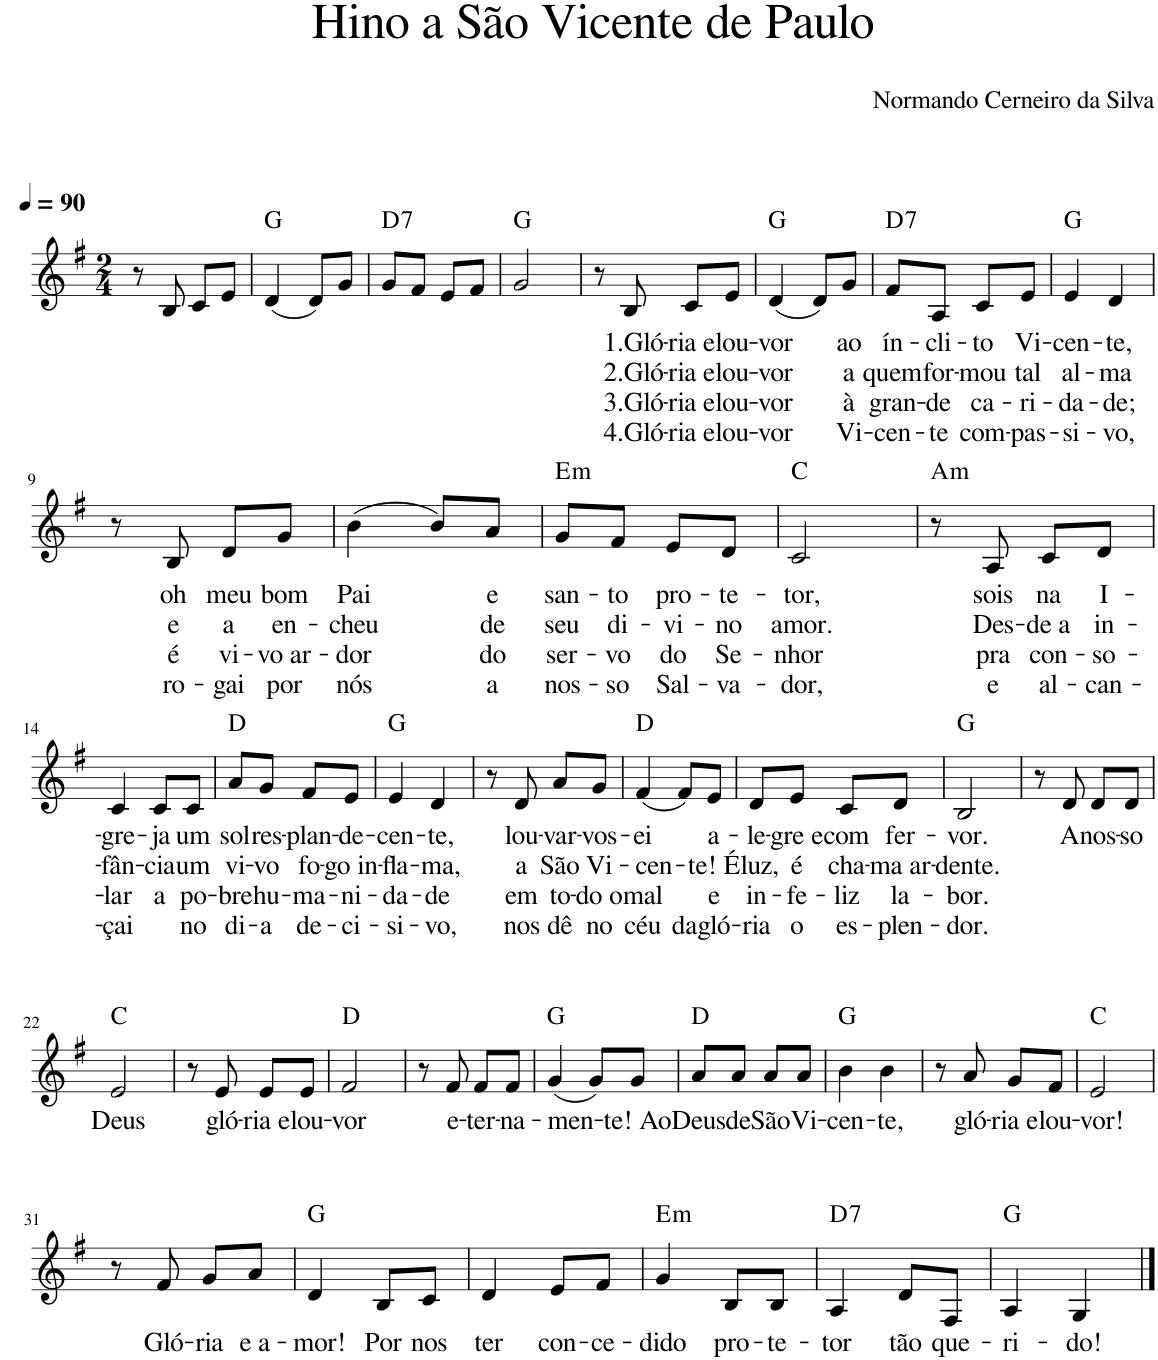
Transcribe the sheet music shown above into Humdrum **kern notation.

**kern	**text	**text	**text	**text	**harte
*part1	*part1	*part1	*part1	*part1	*part1
*staff1	*staff1	*staff1	*staff1	*staff1	*
*I"Voz	*	*	*	*	*
*I'Vo.	*	*	*	*	*
*clefG2	*	*	*	*	*
*k[f#]	*	*	*	*	*
*M2/4	*	*	*	*	*
*MM90	*	*	*	*	*
=1	=1	=1	=1	=1	=1
8r	.	.	.	.	.
8B/	.	.	.	.	.
8c/L	.	.	.	.	.
8e/J	.	.	.	.	.
=2	=2	=2	=2	=2	=2
(4d/	.	.	.	.	G:maj
8d/L)	.	.	.	.	.
8g/J	.	.	.	.	.
=3	=3	=3	=3	=3	=3
!	!	!	!	!	!LO:H:kt=7
8g/L	.	.	.	.	D:7
8f#/J	.	.	.	.	.
8e/L	.	.	.	.	.
8f#/J	.	.	.	.	.
=4	=4	=4	=4	=4	=4
2g/	.	.	.	.	G:maj
=5	=5	=5	=5	=5	=5
8r	.	.	.	.	.
!	!LO:LY:b	!LO:LY:b	!LO:LY:b	!LO:LY:b	!
8B/	1.Gló-	2.Gló-	3.Gló-	4.Gló-	.
!	!LO:LY:b	!LO:LY:b	!LO:LY:b	!LO:LY:b	!
8c/L	-ria e	-ria e	-ria e	-ria e	.
!	!LO:LY:b	!LO:LY:b	!LO:LY:b	!LO:LY:b	!
8e/J	lou-	lou-	lou-	lou-	.
=6	=6	=6	=6	=6	=6
!	!LO:LY:b	!LO:LY:b	!LO:LY:b	!LO:LY:b	!
(4d/	-vor	-vor	-vor	-vor	G:maj
8d/L)	.	.	.	.	.
!	!LO:LY:b	!LO:LY:b	!LO:LY:b	!LO:LY:b	!
8g/J	ao	a	à	Vi-	.
=7	=7	=7	=7	=7	=7
!	!LO:LY:b	!LO:LY:b	!LO:LY:b	!LO:LY:b	!LO:H:kt=7
8f#/L	ín-	quem	gran-	-cen-	D:7
!	!LO:LY:b	!LO:LY:b	!LO:LY:b	!LO:LY:b	!
8A/J	-cli-	for-	-de	-te	.
!	!LO:LY:b	!LO:LY:b	!LO:LY:b	!LO:LY:b	!
8c/L	-to	-mou	ca-	com-	.
!	!LO:LY:b	!LO:LY:b	!LO:LY:b	!LO:LY:b	!
8e/J	Vi-	tal	-ri-	-pas-	.
=8	=8	=8	=8	=8	=8
!	!LO:LY:b	!LO:LY:b	!LO:LY:b	!LO:LY:b	!
4e/	-cen-	al-	-da-	-si-	G:maj
!	!LO:LY:b	!LO:LY:b	!LO:LY:b	!LO:LY:b	!
4d/	-te,	-ma	-de;	-vo,	.
!!LO:LB:g=z
=9	=9	=9	=9	=9	=9
8r	.	.	.	.	.
!	!LO:LY:b	!LO:LY:b	!LO:LY:b	!LO:LY:b	!
8B/	oh	e	é	ro-	.
!	!LO:LY:b	!LO:LY:b	!LO:LY:b	!LO:LY:b	!
8d/L	meu	a	vi-	-gai	.
!	!LO:LY:b	!LO:LY:b	!LO:LY:b	!LO:LY:b	!
8g/J	bom	en-	-vo ar-	por	.
=10	=10	=10	=10	=10	=10
!	!LO:LY:b	!LO:LY:b	!LO:LY:b	!LO:LY:b	!
(4b\	Pai	-cheu	-dor	nós	.
8b/L)	.	.	.	.	.
!	!LO:LY:b	!LO:LY:b	!LO:LY:b	!LO:LY:b	!
8a/J	e	de	do	a	.
=11	=11	=11	=11	=11	=11
!	!LO:LY:b	!LO:LY:b	!LO:LY:b	!LO:LY:b	!LO:H:kt=m
8g/L	san-	seu	ser-	nos-	E:min
!	!LO:LY:b	!LO:LY:b	!LO:LY:b	!LO:LY:b	!
8f#/J	-to	di-	-vo	-so	.
!	!LO:LY:b	!LO:LY:b	!LO:LY:b	!LO:LY:b	!
8e/L	pro-	-vi-	do	Sal-	.
!	!LO:LY:b	!LO:LY:b	!LO:LY:b	!LO:LY:b	!
8d/J	-te-	-no	Se-	-va-	.
=12	=12	=12	=12	=12	=12
!	!LO:LY:b	!LO:LY:b	!LO:LY:b	!LO:LY:b	!
2c/	-tor,	amor.	-nhor	-dor,	C:maj
=13	=13	=13	=13	=13	=13
!	!	!	!	!	!LO:H:kt=m
8r	.	.	.	.	A:min
!	!LO:LY:b	!LO:LY:b	!LO:LY:b	!LO:LY:b	!
8A/	sois	Des-	pra	e	.
!	!LO:LY:b	!LO:LY:b	!LO:LY:b	!LO:LY:b	!
8c/L	na	-de a	con-	al-	.
!	!LO:LY:b	!LO:LY:b	!LO:LY:b	!LO:LY:b	!
8d/J	I-	in-	-so-	-can-	.
!!LO:LB:g=z
=14	=14	=14	=14	=14	=14
!	!LO:LY:b	!LO:LY:b	!LO:LY:b	!LO:LY:b	!
4c/	-gre-	-fân-	-lar	-çai	.
!	!LO:LY:b	!LO:LY:b	!LO:LY:b	!	!
8c/L	-ja	-cia	a	.	.
!	!LO:LY:b	!LO:LY:b	!LO:LY:b	!LO:LY:b	!
8c/J	um	um	po-	no	.
=15	=15	=15	=15	=15	=15
!	!LO:LY:b	!LO:LY:b	!LO:LY:b	!LO:LY:b	!
8a/L	sol	vi-	-bre	di-	D:maj
!	!LO:LY:b	!LO:LY:b	!LO:LY:b	!LO:LY:b	!
8g/J	res-	-vo	hu-	-a	.
!	!LO:LY:b	!LO:LY:b	!LO:LY:b	!LO:LY:b	!
8f#/L	-plan-	fo-	-ma-	de-	.
!	!LO:LY:b	!LO:LY:b	!LO:LY:b	!LO:LY:b	!
8e/J	-de-	-go in-	-ni-	-ci-	.
=16	=16	=16	=16	=16	=16
!	!LO:LY:b	!LO:LY:b	!LO:LY:b	!LO:LY:b	!
4e/	-cen-	-fla-	-da-	-si-	G:maj
!	!LO:LY:b	!LO:LY:b	!LO:LY:b	!LO:LY:b	!
4d/	-te,	-ma,	-de	-vo,	.
=17	=17	=17	=17	=17	=17
8r	.	.	.	.	.
!	!LO:LY:b	!LO:LY:b	!LO:LY:b	!LO:LY:b	!
8d/	lou-	a	em	nos	.
!	!LO:LY:b	!LO:LY:b	!LO:LY:b	!LO:LY:b	!
8a/L	-var-	São	to-	dê	.
!	!LO:LY:b	!LO:LY:b	!LO:LY:b	!LO:LY:b	!
8g/J	-vos-	Vi-	-do o	no	.
=18	=18	=18	=18	=18	=18
!	!LO:LY:b	!LO:LY:b	!LO:LY:b	!LO:LY:b	!
(4f#/	-ei	-cen-	mal	céu	D:maj
!	!	!	!	!LO:LY:b	!
8f#/L)	.	.	.	da	.
!	!LO:LY:b	!LO:LY:b	!LO:LY:b	!LO:LY:b	!
8e/J	a-	-te! É	e	gló-	.
=19	=19	=19	=19	=19	=19
!	!LO:LY:b	!LO:LY:b	!LO:LY:b	!LO:LY:b	!
8d/L	-le-	luz,	in-	-ria	.
!	!LO:LY:b	!LO:LY:b	!LO:LY:b	!LO:LY:b	!
8e/J	-gre e	é	-fe-	o	.
!	!LO:LY:b	!LO:LY:b	!LO:LY:b	!LO:LY:b	!
8c/L	com	cha-	-liz	es-	.
!	!LO:LY:b	!LO:LY:b	!LO:LY:b	!LO:LY:b	!
8d/J	fer-	-ma ar-	la-	-plen-	.
=20	=20	=20	=20	=20	=20
!	!LO:LY:b	!LO:LY:b	!LO:LY:b	!LO:LY:b	!
2B/	-vor.	-dente.	-bor.	-dor.	G:maj
=21	=21	=21	=21	=21	=21
8r	.	.	.	.	.
!	!LO:LY:b	!	!	!	!
8d/	A	.	.	.	.
!	!LO:LY:b	!	!	!	!
8d/L	nos-	.	.	.	.
!	!LO:LY:b	!	!	!	!
8d/J	-so	.	.	.	.
!!LO:LB:g=z
=22	=22	=22	=22	=22	=22
!	!LO:LY:b	!	!	!	!
2e/	Deus	.	.	.	C:maj
=23	=23	=23	=23	=23	=23
8r	.	.	.	.	.
!	!LO:LY:b	!	!	!	!
8e/	gló-	.	.	.	.
!	!LO:LY:b	!	!	!	!
8e/L	-ria e	.	.	.	.
!	!LO:LY:b	!	!	!	!
8e/J	lou-	.	.	.	.
=24	=24	=24	=24	=24	=24
!	!LO:LY:b	!	!	!	!
2f#/	-vor	.	.	.	D:maj
=25	=25	=25	=25	=25	=25
8r	.	.	.	.	.
!	!LO:LY:b	!	!	!	!
8f#/	e-	.	.	.	.
!	!LO:LY:b	!	!	!	!
8f#/L	-ter-	.	.	.	.
!	!LO:LY:b	!	!	!	!
8f#/J	-na-	.	.	.	.
=26	=26	=26	=26	=26	=26
!	!LO:LY:b	!	!	!	!
(4g/	-men-	.	.	.	G:maj
8g/L)	.	.	.	.	.
!	!LO:LY:b	!	!	!	!
8g/J	-te! Ao	.	.	.	.
=27	=27	=27	=27	=27	=27
!	!LO:LY:b	!	!	!	!
8a/L	Deus	.	.	.	D:maj
!	!LO:LY:b	!	!	!	!
8a/J	de	.	.	.	.
!	!LO:LY:b	!	!	!	!
8a/L	São	.	.	.	.
!	!LO:LY:b	!	!	!	!
8a/J	Vi-	.	.	.	.
=28	=28	=28	=28	=28	=28
!	!LO:LY:b	!	!	!	!
4b\	-cen-	.	.	.	G:maj
!	!LO:LY:b	!	!	!	!
4b\	-te,	.	.	.	.
=29	=29	=29	=29	=29	=29
8r	.	.	.	.	.
!	!LO:LY:b	!	!	!	!
8a/	gló-	.	.	.	.
!	!LO:LY:b	!	!	!	!
8g/L	-ria e	.	.	.	.
!	!LO:LY:b	!	!	!	!
8f#/J	lou-	.	.	.	.
=30	=30	=30	=30	=30	=30
!	!LO:LY:b	!	!	!	!
2e/	-vor!	.	.	.	C:maj
!!LO:LB:g=z
=31	=31	=31	=31	=31	=31
8r	.	.	.	.	.
!	!LO:LY:b	!	!	!	!
8f#/	Gló-	.	.	.	.
!	!LO:LY:b	!	!	!	!
8g/L	-ria	.	.	.	.
!	!LO:LY:b	!	!	!	!
8a/J	e a-	.	.	.	.
=32	=32	=32	=32	=32	=32
!	!LO:LY:b	!	!	!	!
4d/	-mor!	.	.	.	G:maj
!	!LO:LY:b	!	!	!	!
8B/L	Por	.	.	.	.
!	!LO:LY:b	!	!	!	!
8c/J	nos	.	.	.	.
=33	=33	=33	=33	=33	=33
!	!LO:LY:b	!	!	!	!
4d/	ter	.	.	.	.
!	!LO:LY:b	!	!	!	!
8e/L	con-	.	.	.	.
!	!LO:LY:b	!	!	!	!
8f#/J	-ce-	.	.	.	.
=34	=34	=34	=34	=34	=34
!	!LO:LY:b	!	!	!	!LO:H:kt=m
4g/	-dido	.	.	.	E:min
!	!LO:LY:b	!	!	!	!
8B/L	pro-	.	.	.	.
!	!LO:LY:b	!	!	!	!
8B/J	-te-	.	.	.	.
=35	=35	=35	=35	=35	=35
!	!LO:LY:b	!	!	!	!LO:H:kt=7
4A/	-tor	.	.	.	D:7
!	!LO:LY:b	!	!	!	!
8d/L	tão	.	.	.	.
!	!LO:LY:b	!	!	!	!
8F#/J	que-	.	.	.	.
=36	=36	=36	=36	=36	=36
!	!LO:LY:b	!	!	!	!
4A/	-ri-	.	.	.	G:maj
!	!LO:LY:b	!	!	!	!
4G/	-do!	.	.	.	.
==	==	==	==	==	==
*-	*-	*-	*-	*-	*-
